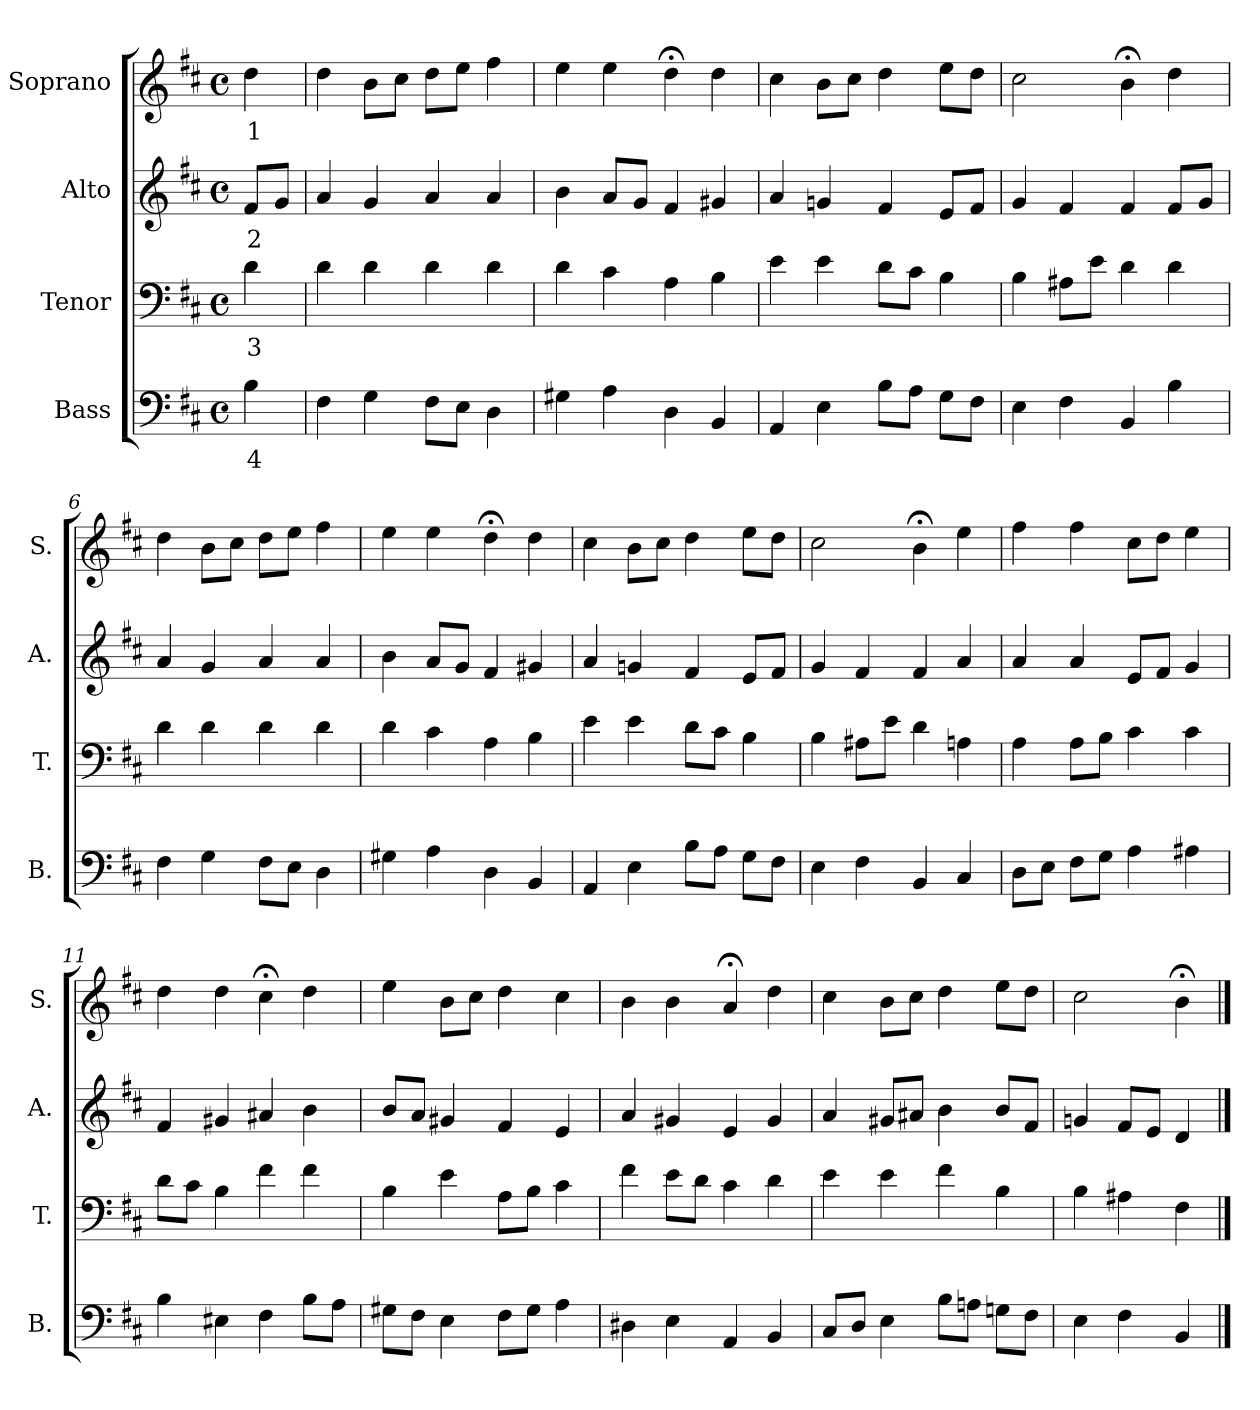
**kern	**text	**kern	**text	**kern	**text	**kern	**text
*part4	*part4	*part3	*part3	*part2	*part2	*part1	*part1
*staff4	*staff4	*staff3	*staff3	*staff2	*staff2	*staff1	*staff1
*I"Bass	*	*I"Tenor	*	*I"Alto	*	*I"Soprano	*
*I'B.	*	*I'T.	*	*I'A.	*	*I'S.	*
*clefF4	*	*clefF4	*	*clefG2	*	*clefG2	*
*k[f#c#]	*	*k[f#c#]	*	*k[f#c#]	*	*k[f#c#]	*
*b:	*	*b:	*	*b:	*	*b:	*
*M4/4	*	*M4/4	*	*M4/4	*	*M4/4	*
*met(c)	*	*met(c)	*	*met(c)	*	*met(c)	*
*MM120	*	*MM120	*	*MM120	*	*MM120	*
=1	=1	=1	=1	=1	=1	=1	=1
4Bi\	4	4dj\	3	8f#Z/L	2	4ddV\	1
.	.	.	.	8gZ/J	.	.	.
=2	=2	=2	=2	=2	=2	=2	=2
4F#i\	.	4dj\	.	4aZ/	.	4ddV\	.
4Gi\	.	4dj\	.	4gZ/	.	8bV\L	.
.	.	.	.	.	.	8cc#V\J	.
8F#i\L	.	4dj\	.	4aZ/	.	8ddV\L	.
8Ei\J	.	.	.	.	.	8eeV\J	.
4Di\	.	4dj\	.	4aZ/	.	4ff#V\	.
=3	=3	=3	=3	=3	=3	=3	=3
4G#Xi\	.	4dj\	.	4bZ\	.	4eeV\	.
4Ai\	.	4c#j\	.	8aZ/L	.	4eeV\	.
.	.	.	.	8gZ/J	.	.	.
4Di\	.	4Aj\	.	4f#Z/	.	4dd;<V\	.
4BBi/	.	4Bj\	.	4g#XZ/	.	4ddV\	.
=4	=4	=4	=4	=4	=4	=4	=4
4AAi/	.	4ej\	.	4aZ/	.	4cc#V\	.
4Ei\	.	4ej\	.	4gnZ/	.	8bV\L	.
.	.	.	.	.	.	8cc#V\J	.
8Bi\L	.	8dj\L	.	4f#Z/	.	4ddV\	.
8Ai\J	.	8c#j\J	.	.	.	.	.
8Gi\L	.	4Bj\	.	8eZ/L	.	8eeV\L	.
8F#i\J	.	.	.	8f#Z/J	.	8ddV\J	.
=5	=5	=5	=5	=5	=5	=5	=5
4Ei\	.	4Bj\	.	4gZ/	.	2cc#V\	.
4F#i\	.	8A#Xj\L	.	4f#Z/	.	.	.
.	.	8ej\J	.	.	.	.	.
4BBi/	.	4dj\	.	4f#Z/	.	4b;<V\	.
4Bi\	.	4dj\	.	8f#Z/L	.	4ddV\	.
.	.	.	.	8gZ/J	.	.	.
!!LO:LB:g=z
=6	=6	=6	=6	=6	=6	=6	=6
4F#i\	.	4dj\	.	4aZ/	.	4ddV\	.
4Gi\	.	4dj\	.	4gZ/	.	8bV\L	.
.	.	.	.	.	.	8cc#V\J	.
8F#i\L	.	4dj\	.	4aZ/	.	8ddV\L	.
8Ei\J	.	.	.	.	.	8eeV\J	.
4Di\	.	4dj\	.	4aZ/	.	4ff#V\	.
=7	=7	=7	=7	=7	=7	=7	=7
4G#Xi\	.	4dj\	.	4bZ\	.	4eeV\	.
4Ai\	.	4c#j\	.	8aZ/L	.	4eeV\	.
.	.	.	.	8gZ/J	.	.	.
4Di\	.	4Aj\	.	4f#Z/	.	4dd;<V\	.
4BBi/	.	4Bj\	.	4g#XZ/	.	4ddV\	.
=8	=8	=8	=8	=8	=8	=8	=8
4AAi/	.	4ej\	.	4aZ/	.	4cc#V\	.
4Ei\	.	4ej\	.	4gnZ/	.	8bV\L	.
.	.	.	.	.	.	8cc#V\J	.
8Bi\L	.	8dj\L	.	4f#Z/	.	4ddV\	.
8Ai\J	.	8c#j\J	.	.	.	.	.
8Gi\L	.	4Bj\	.	8eZ/L	.	8eeV\L	.
8F#i\J	.	.	.	8f#Z/J	.	8ddV\J	.
=9	=9	=9	=9	=9	=9	=9	=9
4Ei\	.	4Bj\	.	4gZ/	.	2cc#V\	.
4F#i\	.	8A#Xj\L	.	4f#Z/	.	.	.
.	.	8ej\J	.	.	.	.	.
4BBi/	.	4dj\	.	4f#Z/	.	4b;<V\	.
4C#i/	.	4Anj\	.	4aZ/	.	4eeV\	.
=10	=10	=10	=10	=10	=10	=10	=10
8Di\L	.	4Aj\	.	4aZ/	.	4ff#V\	.
8Ei\J	.	.	.	.	.	.	.
8F#i\L	.	8Aj\L	.	4aZ/	.	4ff#V\	.
8Gi\J	.	8Bj\J	.	.	.	.	.
4Ai\	.	4c#j\	.	8eZ/L	.	8cc#V\L	.
.	.	.	.	8f#Z/J	.	8ddV\J	.
4A#Xi\	.	4c#j\	.	4gZ/	.	4eeV\	.
!!LO:PB:g=z
=11	=11	=11	=11	=11	=11	=11	=11
4Bi\	.	8dj\L	.	4f#Z/	.	4ddV\	.
.	.	8c#j\J	.	.	.	.	.
4E#Xi\	.	4Bj\	.	4g#XZ/	.	4ddV\	.
4F#i\	.	4f#j\	.	4a#XZ/	.	4cc#;<V\	.
8Bi\L	.	4f#j\	.	4bZ\	.	4ddV\	.
8Ai\J	.	.	.	.	.	.	.
=12	=12	=12	=12	=12	=12	=12	=12
8G#Xi\L	.	4Bj\	.	8bZ/L	.	4eeV\	.
8F#i\J	.	.	.	8aZ/J	.	.	.
4Ei\	.	4ej\	.	4g#XZ/	.	8bV\L	.
.	.	.	.	.	.	8cc#V\J	.
8F#i\L	.	8Aj\L	.	4f#Z/	.	4ddV\	.
8G#i\J	.	8Bj\J	.	.	.	.	.
4Ai\	.	4c#j\	.	4eZ/	.	4cc#V\	.
=13	=13	=13	=13	=13	=13	=13	=13
4D#Xi\	.	4f#j\	.	4aZ/	.	4bV\	.
4Ei\	.	8ej\L	.	4g#XZ/	.	4bV\	.
.	.	8dj\J	.	.	.	.	.
4AAi/	.	4c#j\	.	4eZ/	.	4a;<V/	.
4BBi/	.	4dj\	.	4g#Z/	.	4ddV\	.
=14	=14	=14	=14	=14	=14	=14	=14
8C#i/L	.	4ej\	.	4aZ/	.	4cc#V\	.
8Di/J	.	.	.	.	.	.	.
4Ei\	.	4ej\	.	8g#XZ/L	.	8bV\L	.
.	.	.	.	8a#XZ/J	.	8cc#V\J	.
8Bi\L	.	4f#j\	.	4bZ\	.	4ddV\	.
8Ani\J	.	.	.	.	.	.	.
8Gni\L	.	4Bj\	.	8bZ/L	.	8eeV\L	.
8F#i\J	.	.	.	8f#Z/J	.	8ddV\J	.
=15	=15	=15	=15	=15	=15	=15	=15
4Ei\	.	4Bj\	.	4gnZ/	.	2cc#V\	.
4F#i\	.	4A#Xj\	.	8f#Z/L	.	.	.
.	.	.	.	8eZ/J	.	.	.
4BBi/	.	4F#j\	.	4dZ/	.	4b;<V\	.
==	==	==	==	==	==	==	==
*-	*-	*-	*-	*-	*-	*-	*-
